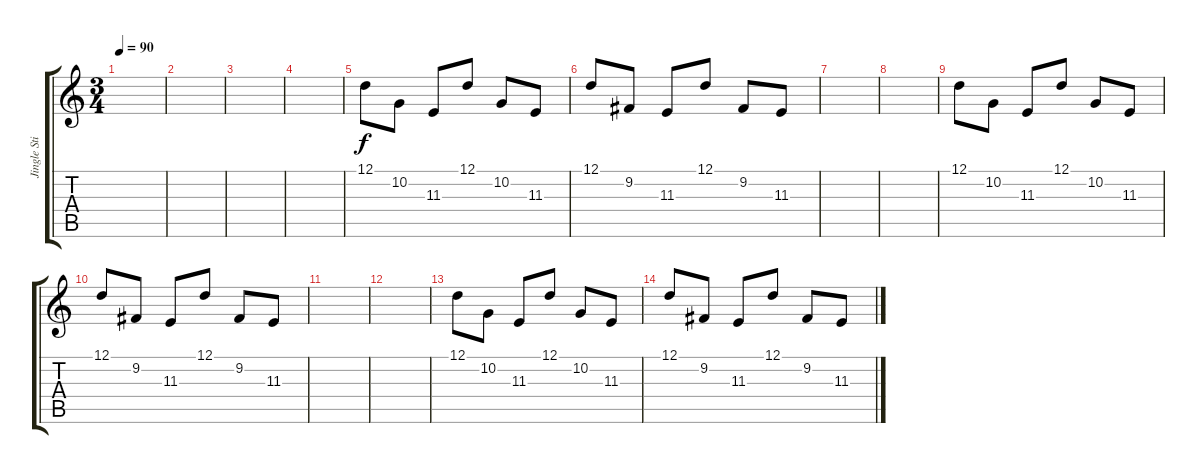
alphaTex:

\track ("Jingle Stick" "Jingle Sti") {instrument musicbox}
\staff {score tabs}
\tuning (D4 A3 F3 C3 G2 C2) {hide}
\ts (3 4)
\tempo 90
\clef g2
\ks c
|
|
|
|
12.1.8 10.2.8 11.3.8 12.1.8 10.2.8 11.3.8 |
12.1.8 9.2.8 11.3.8 12.1.8 9.2.8 11.3.8 |
|
|
12.1.8 10.2.8 11.3.8 12.1.8 10.2.8 11.3.8 |
12.1.8 9.2.8 11.3.8 12.1.8 9.2.8 11.3.8 |
|
|
12.1.8 10.2.8 11.3.8 12.1.8 10.2.8 11.3.8 |
12.1.8 9.2.8 11.3.8 12.1.8 9.2.8 11.3.8
